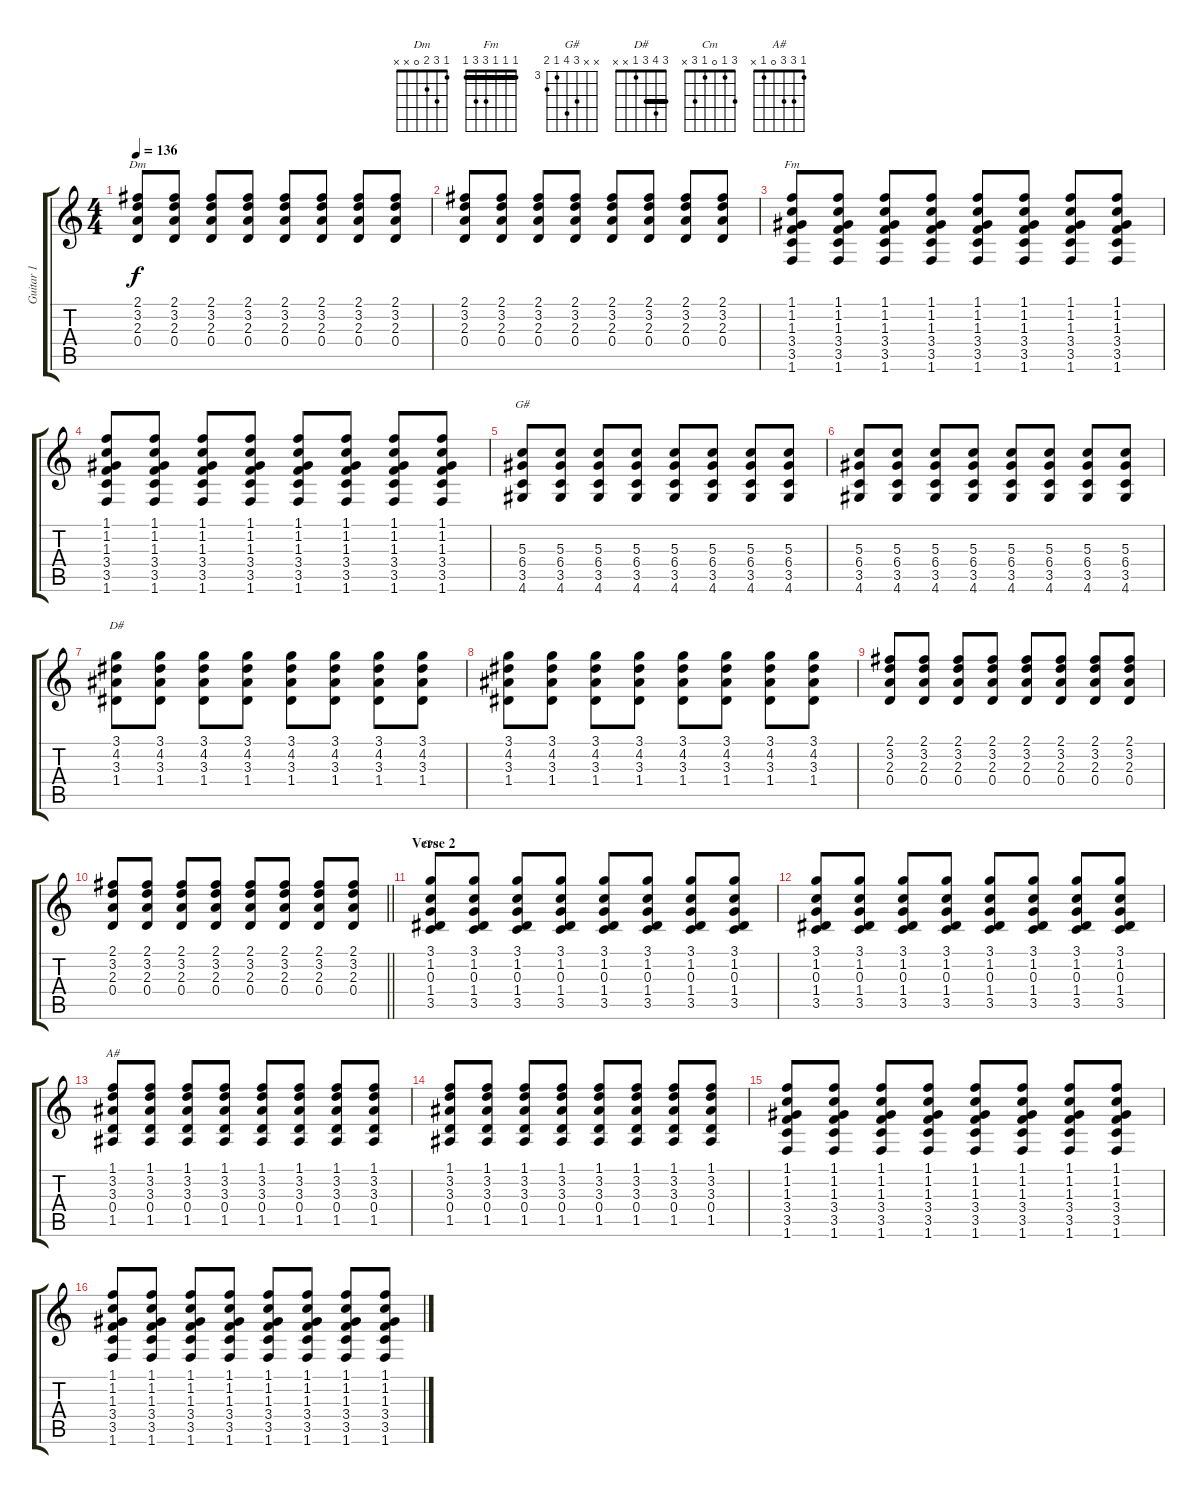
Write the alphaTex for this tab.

\track ("Guitar 1" "Guitar 1") {instrument distortionguitar}
\staff {score tabs}
\tuning (E4 B3 G3 D3 A2 E2) {hide}
\chord ("Dm" 1 3 2 0 x x)
\chord ("Fm" 1 1 1 3 3 1) {barre 1}
\chord ("G#" x x 5 6 3 4) {firstfret 3}
\chord ("D#" 3 4 3 1 x x) {barre 3}
\chord ("Cm" 3 1 0 1 3 x)
\chord ("A#" 1 3 3 0 1 x)
\ts (4 4)
\tempo 136
\clef g2
\ks c
(2.1 3.2 2.3 0.4).8{ch "Dm" dy f} (2.1 3.2 2.3 0.4).8 (2.1 3.2 2.3 0.4).8 (2.1 3.2 2.3 0.4).8 (2.1 3.2 2.3 0.4).8 (2.1 3.2 2.3 0.4).8 (2.1 3.2 2.3 0.4).8 (2.1 3.2 2.3 0.4).8 |
(2.1 3.2 2.3 0.4).8 (2.1 3.2 2.3 0.4).8 (2.1 3.2 2.3 0.4).8 (2.1 3.2 2.3 0.4).8 (2.1 3.2 2.3 0.4).8 (2.1 3.2 2.3 0.4).8 (2.1 3.2 2.3 0.4).8 (2.1 3.2 2.3 0.4).8 |
(1.1 1.2 1.3 3.4 3.5 1.6).8{ch "Fm"} (1.1 1.2 1.3 3.4 3.5 1.6).8 (1.1 1.2 1.3 3.4 3.5 1.6).8 (1.1 1.2 1.3 3.4 3.5 1.6).8 (1.1 1.2 1.3 3.4 3.5 1.6).8 (1.1 1.2 1.3 3.4 3.5 1.6).8 (1.1 1.2 1.3 3.4 3.5 1.6).8 (1.1 1.2 1.3 3.4 3.5 1.6).8 |
(1.1 1.2 1.3 3.4 3.5 1.6).8 (1.1 1.2 1.3 3.4 3.5 1.6).8 (1.1 1.2 1.3 3.4 3.5 1.6).8 (1.1 1.2 1.3 3.4 3.5 1.6).8 (1.1 1.2 1.3 3.4 3.5 1.6).8 (1.1 1.2 1.3 3.4 3.5 1.6).8 (1.1 1.2 1.3 3.4 3.5 1.6).8 (1.1 1.2 1.3 3.4 3.5 1.6).8 |
(5.3 6.4 3.5 4.6).8{ch "G#"} (5.3 6.4 3.5 4.6).8 (5.3 6.4 3.5 4.6).8 (5.3 6.4 3.5 4.6).8 (5.3 6.4 3.5 4.6).8 (5.3 6.4 3.5 4.6).8 (5.3 6.4 3.5 4.6).8 (5.3 6.4 3.5 4.6).8 |
(5.3 6.4 3.5 4.6).8 (5.3 6.4 3.5 4.6).8 (5.3 6.4 3.5 4.6).8 (5.3 6.4 3.5 4.6).8 (5.3 6.4 3.5 4.6).8 (5.3 6.4 3.5 4.6).8 (5.3 6.4 3.5 4.6).8 (5.3 6.4 3.5 4.6).8 |
(3.1 4.2 3.3 1.4).8{ch "D#"} (3.1 4.2 3.3 1.4).8 (3.1 4.2 3.3 1.4).8 (3.1 4.2 3.3 1.4).8 (3.1 4.2 3.3 1.4).8 (3.1 4.2 3.3 1.4).8 (3.1 4.2 3.3 1.4).8 (3.1 4.2 3.3 1.4).8 |
(3.1 4.2 3.3 1.4).8 (3.1 4.2 3.3 1.4).8 (3.1 4.2 3.3 1.4).8 (3.1 4.2 3.3 1.4).8 (3.1 4.2 3.3 1.4).8 (3.1 4.2 3.3 1.4).8 (3.1 4.2 3.3 1.4).8 (3.1 4.2 3.3 1.4).8 |
(2.1 3.2 2.3 0.4).8 (2.1 3.2 2.3 0.4).8 (2.1 3.2 2.3 0.4).8 (2.1 3.2 2.3 0.4).8 (2.1 3.2 2.3 0.4).8 (2.1 3.2 2.3 0.4).8 (2.1 3.2 2.3 0.4).8 (2.1 3.2 2.3 0.4).8 |
\barLineRight lightlight
(2.1 3.2 2.3 0.4).8 (2.1 3.2 2.3 0.4).8 (2.1 3.2 2.3 0.4).8 (2.1 3.2 2.3 0.4).8 (2.1 3.2 2.3 0.4).8 (2.1 3.2 2.3 0.4).8 (2.1 3.2 2.3 0.4).8 (2.1 3.2 2.3 0.4).8 |
\section ("" "Verse 2")
(3.1 1.2 0.3 1.4 3.5).8{ch "Cm"} (3.1 1.2 0.3 1.4 3.5).8 (3.1 1.2 0.3 1.4 3.5).8 (3.1 1.2 0.3 1.4 3.5).8 (3.1 1.2 0.3 1.4 3.5).8 (3.1 1.2 0.3 1.4 3.5).8 (3.1 1.2 0.3 1.4 3.5).8 (3.1 1.2 0.3 1.4 3.5).8 |
(3.1 1.2 0.3 1.4 3.5).8 (3.1 1.2 0.3 1.4 3.5).8 (3.1 1.2 0.3 1.4 3.5).8 (3.1 1.2 0.3 1.4 3.5).8 (3.1 1.2 0.3 1.4 3.5).8 (3.1 1.2 0.3 1.4 3.5).8 (3.1 1.2 0.3 1.4 3.5).8 (3.1 1.2 0.3 1.4 3.5).8 |
(1.1 3.2 3.3 0.4 1.5).8{ch "A#"} (1.1 3.2 3.3 0.4 1.5).8 (1.1 3.2 3.3 0.4 1.5).8 (1.1 3.2 3.3 0.4 1.5).8 (1.1 3.2 3.3 0.4 1.5).8 (1.1 3.2 3.3 0.4 1.5).8 (1.1 3.2 3.3 0.4 1.5).8 (1.1 3.2 3.3 0.4 1.5).8 |
(1.1 3.2 3.3 0.4 1.5).8 (1.1 3.2 3.3 0.4 1.5).8 (1.1 3.2 3.3 0.4 1.5).8 (1.1 3.2 3.3 0.4 1.5).8 (1.1 3.2 3.3 0.4 1.5).8 (1.1 3.2 3.3 0.4 1.5).8 (1.1 3.2 3.3 0.4 1.5).8 (1.1 3.2 3.3 0.4 1.5).8 |
(1.1 1.2 1.3 3.4 3.5 1.6).8 (1.1 1.2 1.3 3.4 3.5 1.6).8 (1.1 1.2 1.3 3.4 3.5 1.6).8 (1.1 1.2 1.3 3.4 3.5 1.6).8 (1.1 1.2 1.3 3.4 3.5 1.6).8 (1.1 1.2 1.3 3.4 3.5 1.6).8 (1.1 1.2 1.3 3.4 3.5 1.6).8 (1.1 1.2 1.3 3.4 3.5 1.6).8 |
(1.1 1.2 1.3 3.4 3.5 1.6).8 (1.1 1.2 1.3 3.4 3.5 1.6).8 (1.1 1.2 1.3 3.4 3.5 1.6).8 (1.1 1.2 1.3 3.4 3.5 1.6).8 (1.1 1.2 1.3 3.4 3.5 1.6).8 (1.1 1.2 1.3 3.4 3.5 1.6).8 (1.1 1.2 1.3 3.4 3.5 1.6).8 (1.1 1.2 1.3 3.4 3.5 1.6).8
